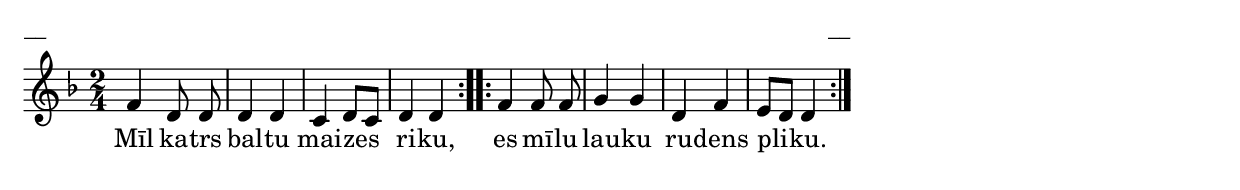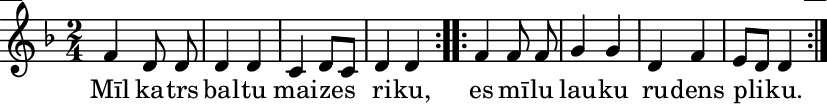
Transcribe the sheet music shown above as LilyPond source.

\version "2.13.18"
#(ly:set-option 'crop #t)

%\header {
%    title = "Aijā, žūžū, mazais bērniņ"
%}
\paper {
line-width = 14\cm
left-margin = 0.4\cm
between-system-padding = 0.1\cm
between-system-space = 0.1\cm
}
\layout {
indent = #0
ragged-last = ##f
}

voiceA = \relative c' {
\clef "treble"
\key d \minor
\time 2/4
\repeat volta 2 {
f4 d8 d |
d4 d |
c4 d8[ c] |
d4 d |
}
\repeat volta 2 {
f4 f8 f |
g4 g |
d4 f |
e8[ d] d4 |
} 
}

lyricA = \lyricmode {
Mīl ka -- trs bal -- tu mai -- zes ri -- ku, es mī -- lu lau -- ku ru -- dens pli -- ku.
} 

fullScore = <<
\new Staff {
<<
\new Voice = "voiceA" { \oneVoice \autoBeamOff \voiceA }
\new Lyrics \lyricsto "voiceA" \lyricA
>>
}
>>

\score {
\fullScore
\header { piece = "__" opus = "__" }
}
\markup { \with-color #(x11-color 'white) \sans \smaller "__" }
\score {
\unfoldRepeats
\fullScore
\midi {
\context { \Staff \remove "Staff_performer" }
\context { \Voice \consists "Staff_performer" }
}
}


